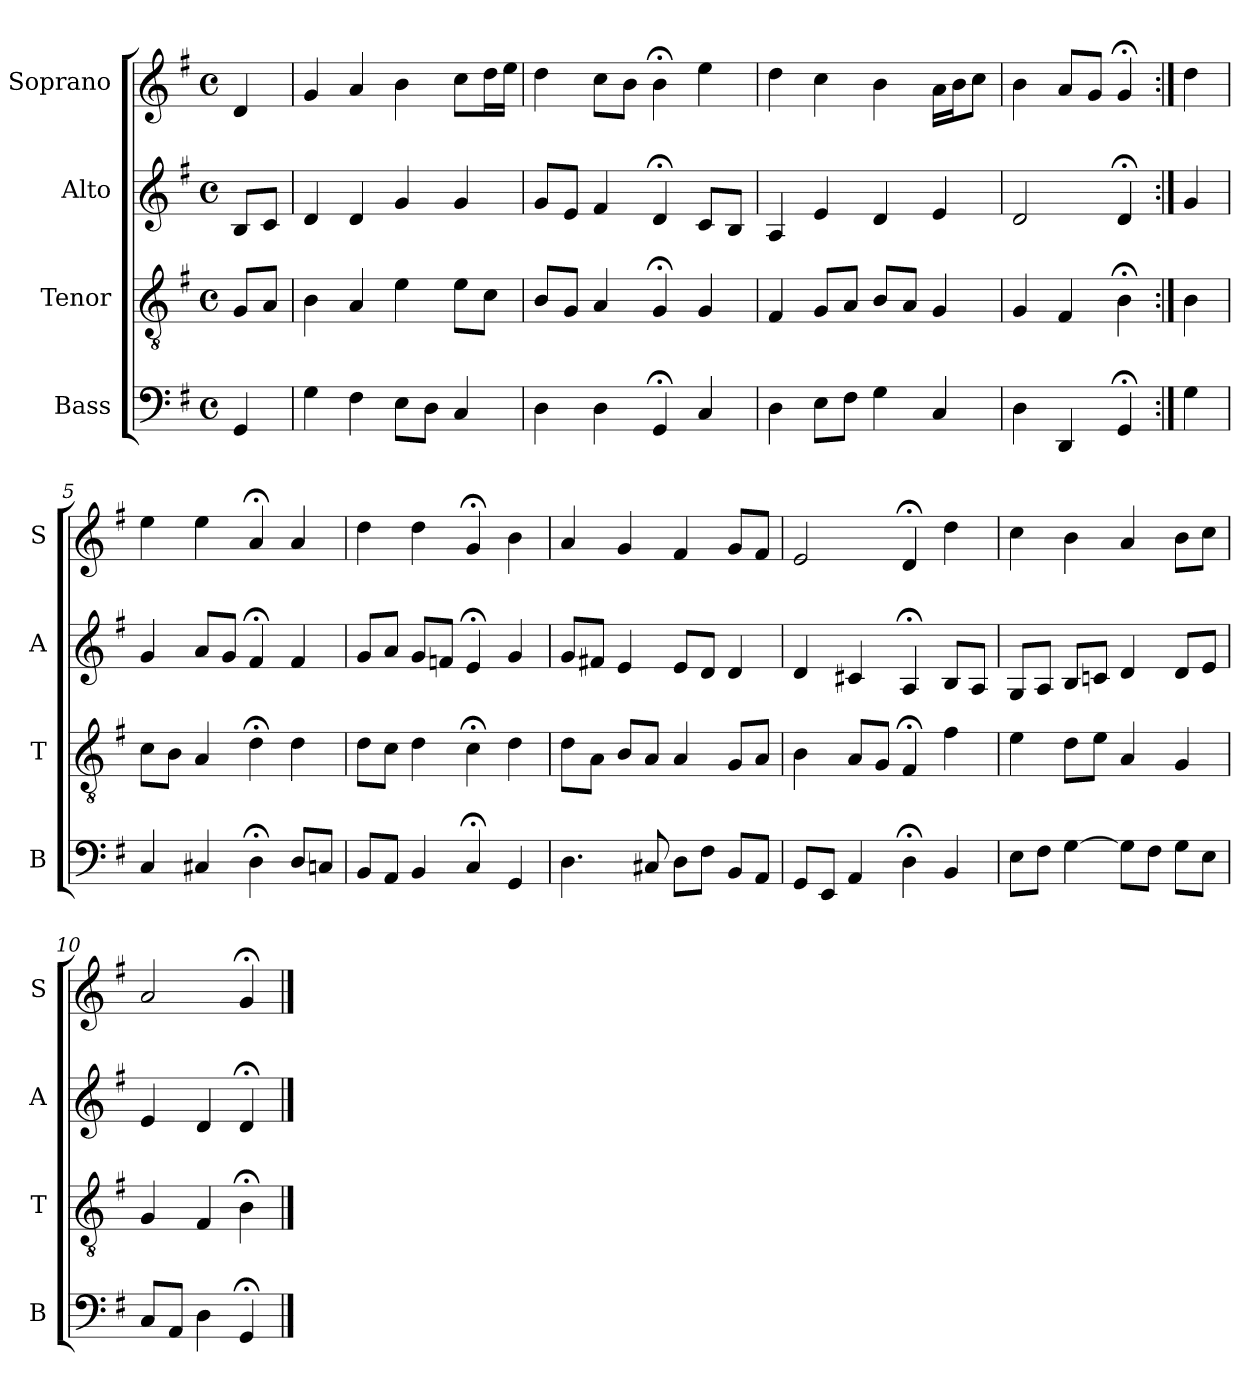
**kern	**kern	**kern	**kern
*part4	*part3	*part2	*part1
*staff4	*staff3	*staff2	*staff1
*I"Bass	*I"Tenor	*I"Alto	*I"Soprano
*I'B	*I'T	*I'A	*I'S
*clefF4	*clefGv2	*clefG2	*clefG2
*k[f#]	*k[f#]	*k[f#]	*k[f#]
*G:	*G:	*G:	*G:
*M4/4	*M4/4	*M4/4	*M4/4
*met(c)	*met(c)	*met(c)	*met(c)
*MM100	*MM100	*MM100	*MM100
=	=	=	=
4GG	8GL	8BL	4d
.	8AJ	8cJ	.
=1	=1	=1	=1
4G	4B	4d	4g
4F#	4A	4d	4a
8EL	4e	4g	4b
8DJ	.	.	.
4C	8eL	4g	8ccL
.	8cJ	.	16ddL
.	.	.	16eeJJ
=2	=2	=2	=2
4D	8BL	8gL	4dd
.	8GJ	8eJ	.
4D	4A	4f#	8ccL
.	.	.	8bJ
4GG;<	4G;<	4d;<	4b;<
4C	4G	8cL	4ee
.	.	8BJ	.
=3	=3	=3	=3
4Di	4F#	4Ai	4dd
8EiL	8GL	4ei	4cc
8F#J	8AJ	.	.
4G	8BL	4d	4b
.	8AJ	.	.
4C	4G	4e	16aLL
.	.	.	16bJ
.	.	.	8ccJ
=4	=4	=4	=4
4D	4G	2d	4b
4DD	4F#	.	8aL
.	.	.	8gJ
4GG;<	4B;<	4d;<	4g;<
=:|!	=:|!	=:|!	=:|!
4G	4B	4g	4dd
=5	=5	=5	=5
4C	8cL	4g	4ee
.	8BJ	.	.
4C#Xi	4Ai	8aL	4ee
.	.	8gJ	.
4D;<i	4d;<i	4f#;<	4a;<
8DL	4d	4f#	4a
8CnJ	.	.	.
=6	=6	=6	=6
8BBL	8dL	8gL	4dd
8AAJ	8cJ	8aJ	.
4BB	4d	8gL	4dd
.	.	8fnJ	.
4C;<	4c;<	4e;<	4g;<
4GG	4d	4g	4b
=7	=7	=7	=7
4.D	8dL	8gL	4a
.	8AJ	8f#XJ	.
.	8BL	4e	4g
8C#X	8AJ	.	.
8DL	4A	8eL	4f#
8F#J	.	8dJ	.
8BBL	8GL	4d	8gL
8AAJ	8AJ	.	8f#J
=8	=8	=8	=8
8GGL	4B	4d	2e
8EEJ	.	.	.
4AA	8AL	4c#X	.
.	8GJ	.	.
4D;<	4F#;<	4A;<	4d;<
4BB	4f#	8BL	4dd
.	.	8AJ	.
=9	=9	=9	=9
8EL	4e	8GL	4cc
8F#J	.	8AJ	.
[4G	8dL	8BL	4b
.	8eJ	8cnJ	.
8GL]	4A	4d	4a
8F#J	.	.	.
8GL	4G	8dL	8bL
8EJ	.	8eJ	8ccJ
=10	=10	=10	=10
8CL	4G	4e	2a
8AAJ	.	.	.
4D	4F#	4d	.
4GG;<	4B;<	4d;<	4g;<
==	==	==	==
*-	*-	*-	*-
